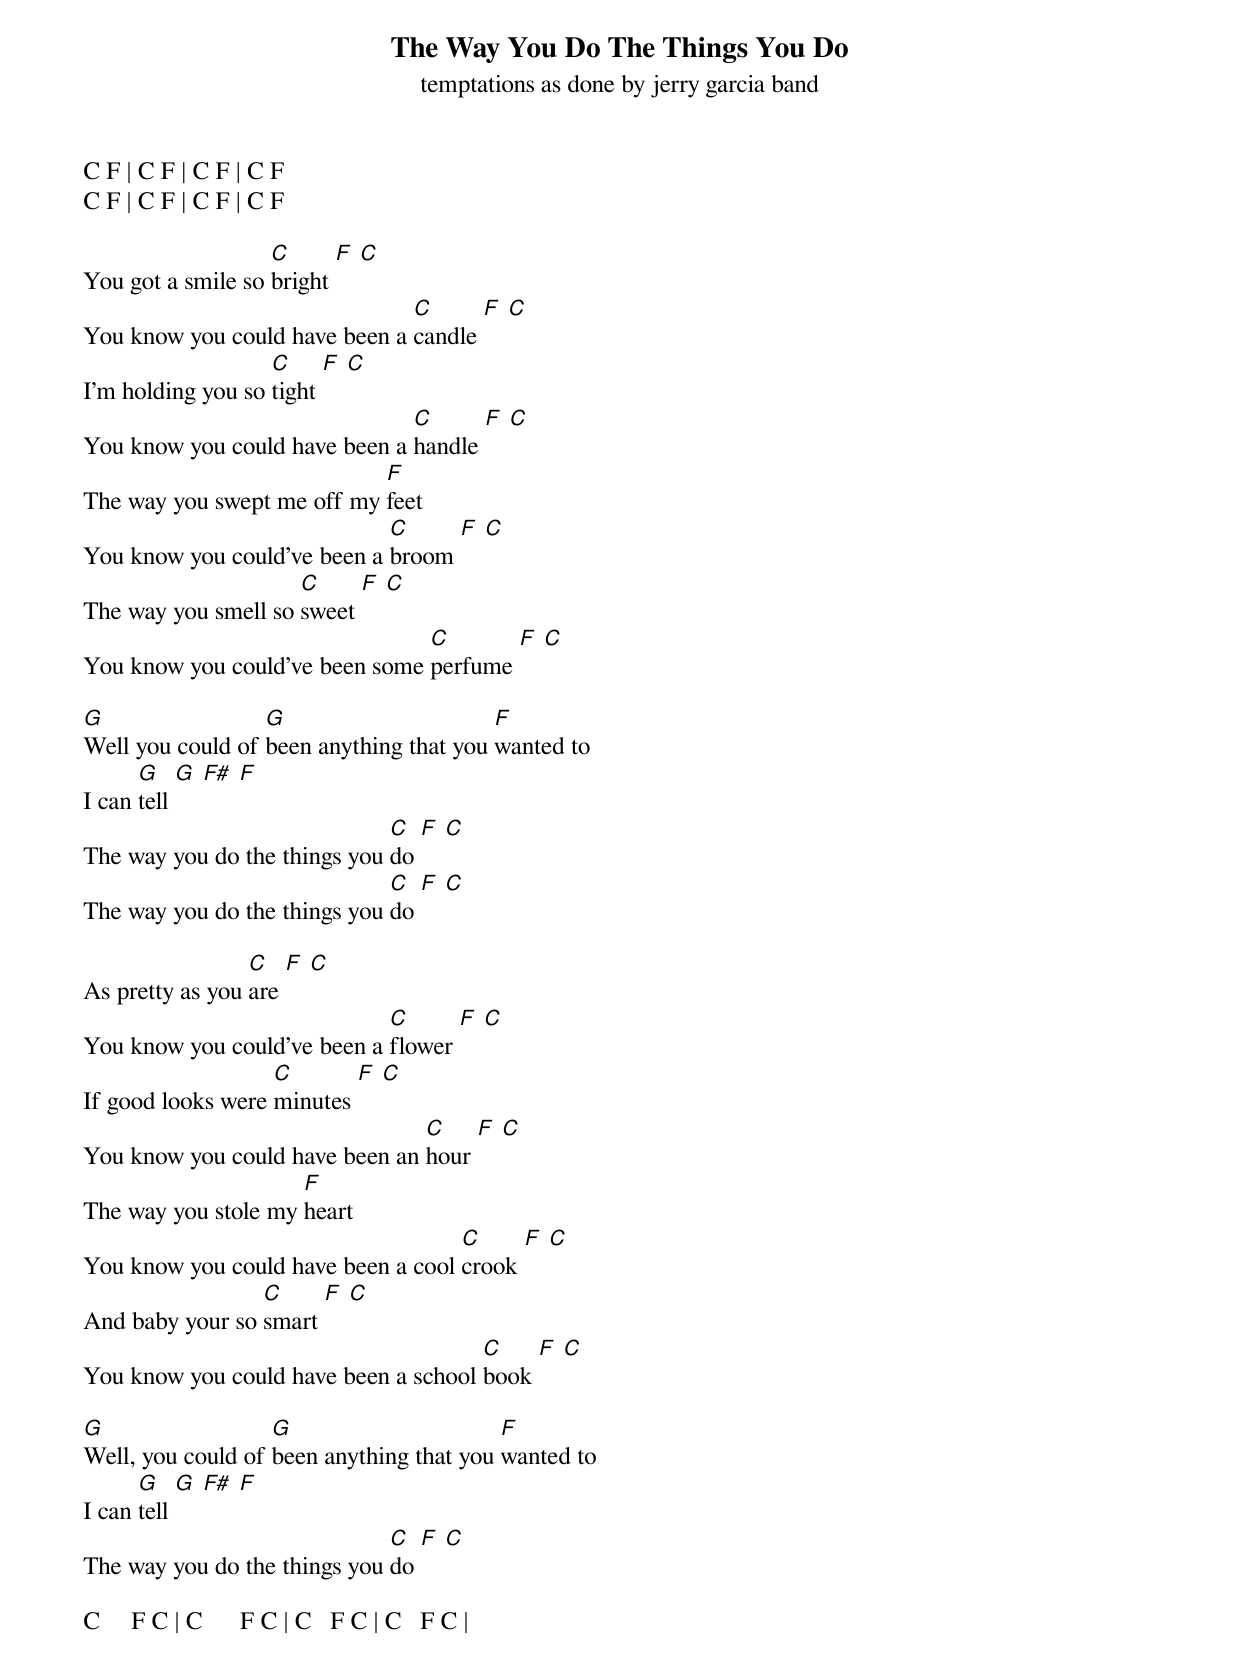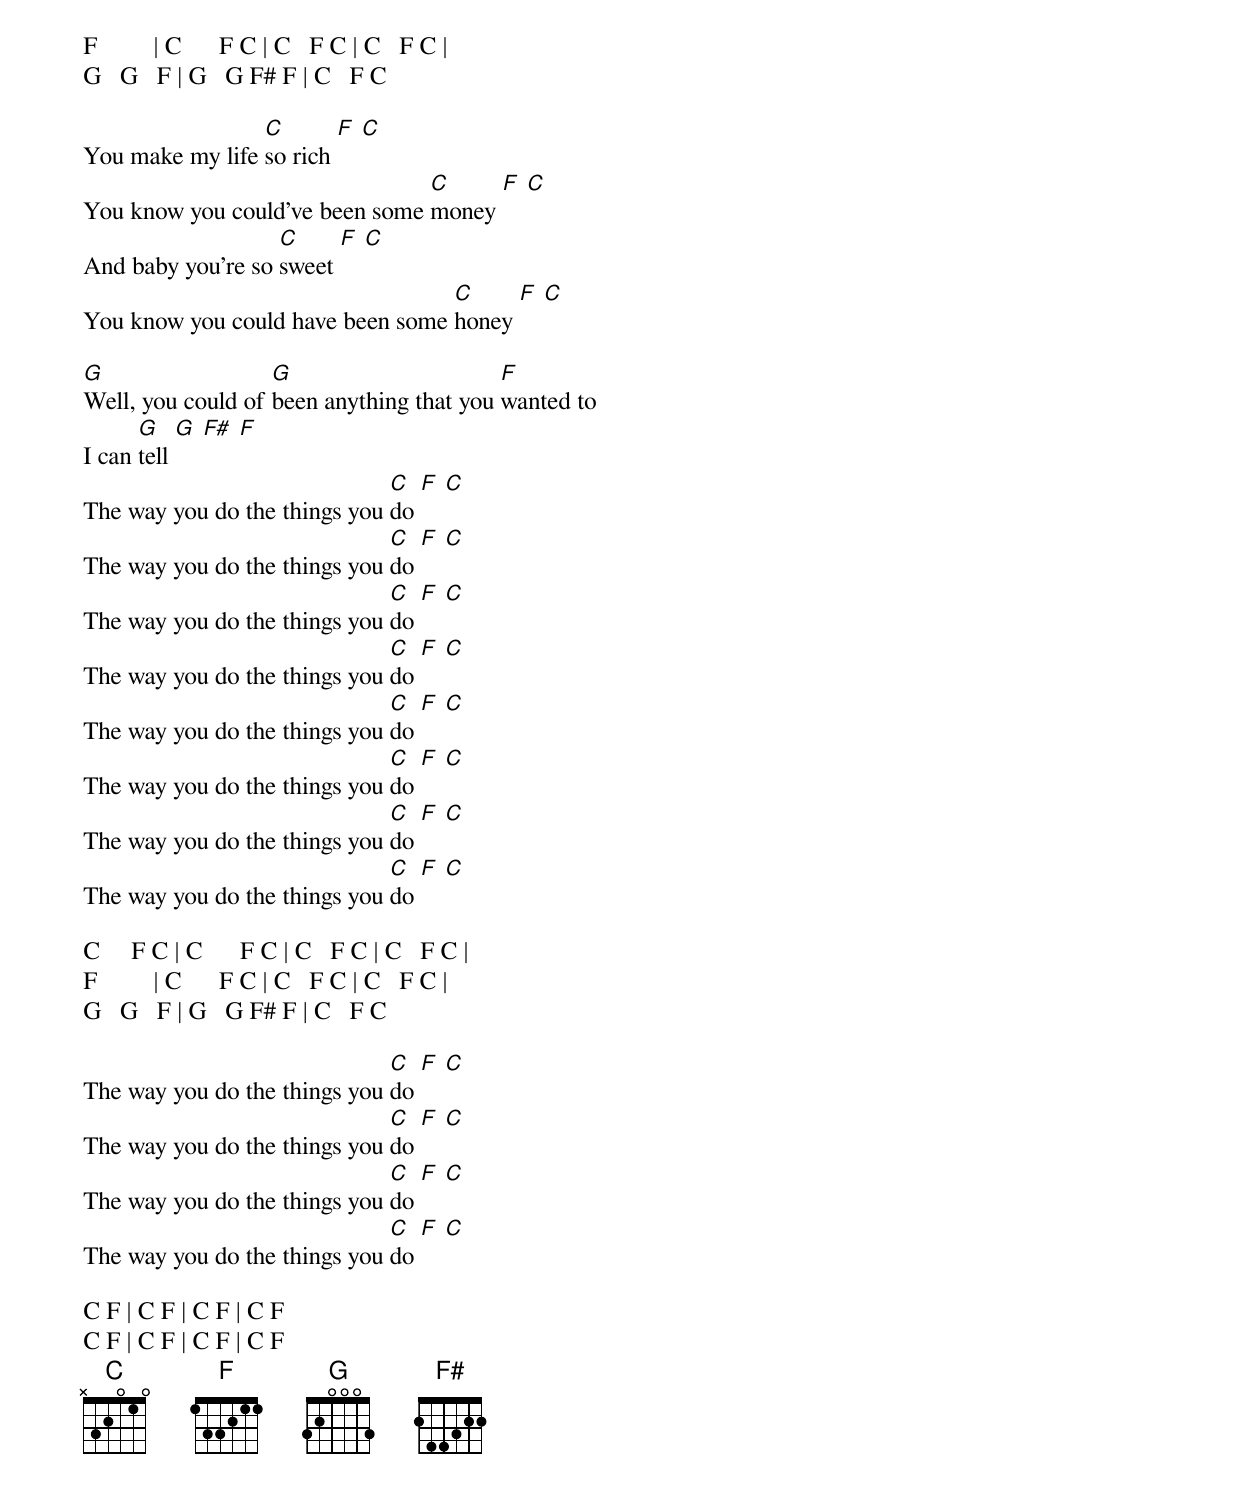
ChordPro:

{title: The Way You Do The Things You Do}
{subtitle: temptations as done by jerry garcia band}

C F | C F | C F | C F
C F | C F | C F | C F

You got a smile so [C]bright [F] [C]
You know you could have been a [C]candle [F] [C]
I'm holding you so [C]tight [F] [C]
You know you could have been a [C]handle [F] [C]
The way you swept me off my [F]feet
You know you could've been a [C]broom [F] [C]
The way you smell so [C]sweet [F] [C]
You know you could've been some [C]perfume [F] [C]

[G]Well you could of [G]been anything that you [F]wanted to
I can [G]tell [G] [F#] [F]
The way you do the things you [C]do [F] [C]
The way you do the things you [C]do [F] [C]

As pretty as you [C]are [F] [C]
You know you could've been a [C]flower [F] [C]
If good looks were [C]minutes [F] [C]
You know you could have been an [C]hour [F] [C]
The way you stole my [F]heart
You know you could have been a cool [C]crook [F] [C]
And baby your so [C]smart [F] [C]
You know you could have been a school [C]book [F] [C]

[G]Well, you could of [G]been anything that you [F]wanted to
I can [G]tell [G] [F#] [F]
The way you do the things you [C]do [F] [C]

C     F C | C      F C | C   F C | C   F C |
F         | C      F C | C   F C | C   F C |
G   G   F | G   G F# F | C   F C

You make my life [C]so rich [F] [C]
You know you could've been some [C]money [F] [C]
And baby you're so [C]sweet [F] [C]
You know you could have been some [C]honey [F] [C]

[G]Well, you could of [G]been anything that you [F]wanted to
I can [G]tell [G] [F#] [F]
The way you do the things you [C]do [F] [C]
The way you do the things you [C]do [F] [C]
The way you do the things you [C]do [F] [C]
The way you do the things you [C]do [F] [C]
The way you do the things you [C]do [F] [C]
The way you do the things you [C]do [F] [C]
The way you do the things you [C]do [F] [C]
The way you do the things you [C]do [F] [C]

C     F C | C      F C | C   F C | C   F C |
F         | C      F C | C   F C | C   F C |
G   G   F | G   G F# F | C   F C

The way you do the things you [C]do [F] [C]
The way you do the things you [C]do [F] [C]
The way you do the things you [C]do [F] [C]
The way you do the things you [C]do [F] [C]

C F | C F | C F | C F
C F | C F | C F | C F
